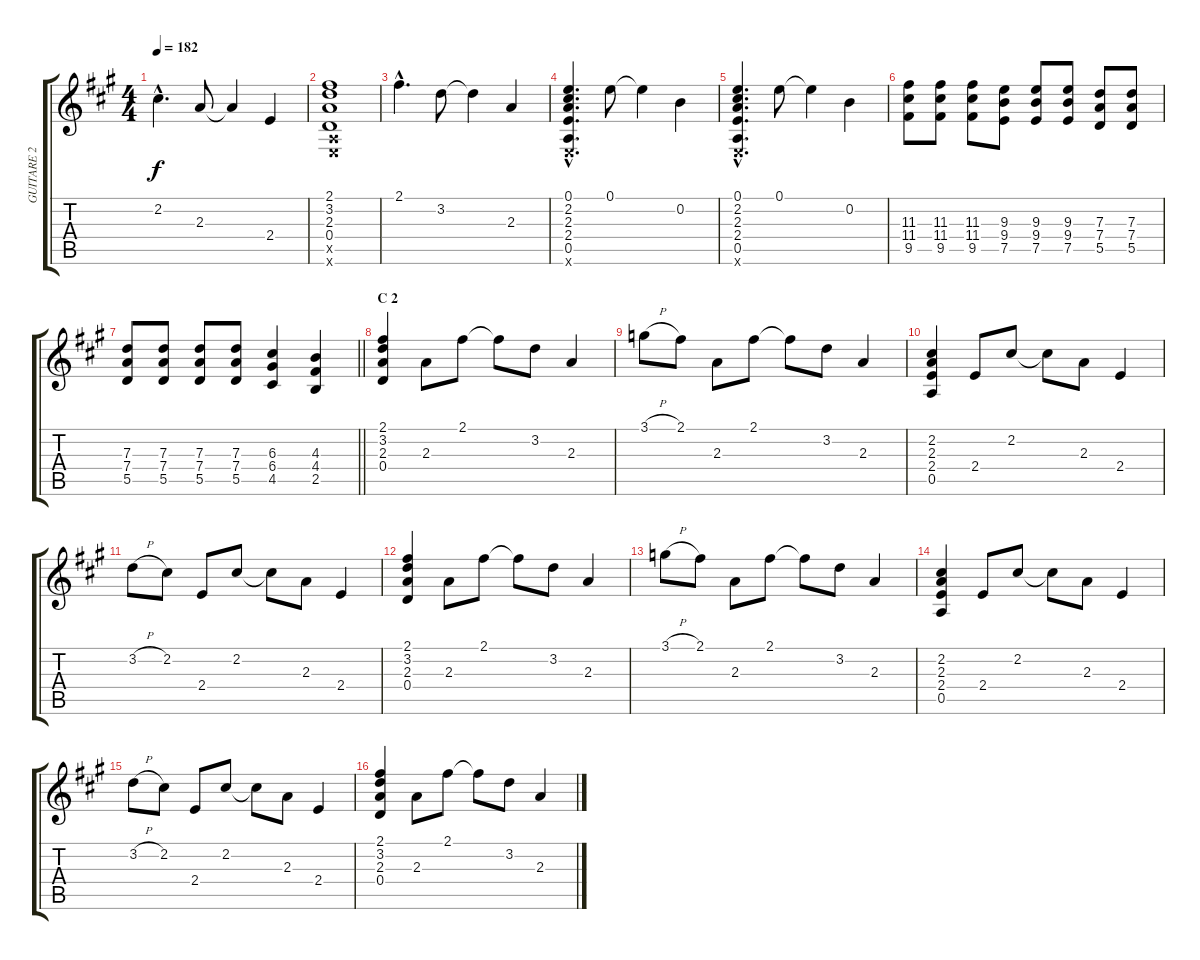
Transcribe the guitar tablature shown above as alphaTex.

\track ("GUITARE 2" "GUITARE 2") {instrument distortionguitar}
\staff {score tabs}
\tuning (E4 B3 G3 D3 A2 E2) {hide}
\ts (4 4)
\tempo 182
\clef g2
\ks a
2.2{hac}.4{d dy f} 2.3.8 2.3{t}.4 2.4.4 |
(2.1 3.2 2.3 0.4 0.5{x} 0.6{x}).1 |
2.1{hac}.4{d} 3.2.8 3.2{t}.4 2.3.4 |
(0.1{hac} 2.2{hac} 2.3{hac} 2.4{hac} 0.5{hac} 0.6{hac x}).4{d} 0.1.8 0.1{t}.4 0.2.4 |
(0.1{hac} 2.2{hac} 2.3{hac} 2.4{hac} 0.5{hac} 0.6{hac x}).4{d} 0.1.8 0.1{t}.4 0.2.4 |
(11.3 11.4 9.5).8 (11.3 11.4 9.5).8 (11.3 11.4 9.5).8 (9.3 9.4 7.5).8 (9.3 9.4 7.5).8 (9.3 9.4 7.5).8 (7.3 7.4 5.5).8 (7.3 7.4 5.5).8 |
\barLineRight lightlight
(7.3 7.4 5.5).8 (7.3 7.4 5.5).8 (7.3 7.4 5.5).8 (7.3 7.4 5.5).8 (6.3 6.4 4.5).4 (4.3 4.4 2.5).4 |
\section ("" "C 2")
(2.1 3.2 2.3 0.4).4{volume 10} 2.3.8 2.1.8 2.1{t}.8 3.2.8 2.3.4 |
3.1{h}.8 2.1.8 2.3.8 2.1.8 2.1{t}.8 3.2.8 2.3.4 |
(2.2 2.3 2.4 0.5).4 2.4.8 2.2.8 2.2{t}.8 2.3.8 2.4.4 |
3.2{h}.8 2.2.8 2.4.8 2.2.8 2.2{t}.8 2.3.8 2.4.4 |
(2.1 3.2 2.3 0.4).4 2.3.8 2.1.8 2.1{t}.8 3.2.8 2.3.4 |
3.1{h}.8 2.1.8 2.3.8 2.1.8 2.1{t}.8 3.2.8 2.3.4 |
(2.2 2.3 2.4 0.5).4 2.4.8 2.2.8 2.2{t}.8 2.3.8 2.4.4 |
3.2{h}.8 2.2.8 2.4.8 2.2.8 2.2{t}.8 2.3.8 2.4.4 |
(2.1 3.2 2.3 0.4).4 2.3.8 2.1.8 2.1{t}.8 3.2.8 2.3.4
